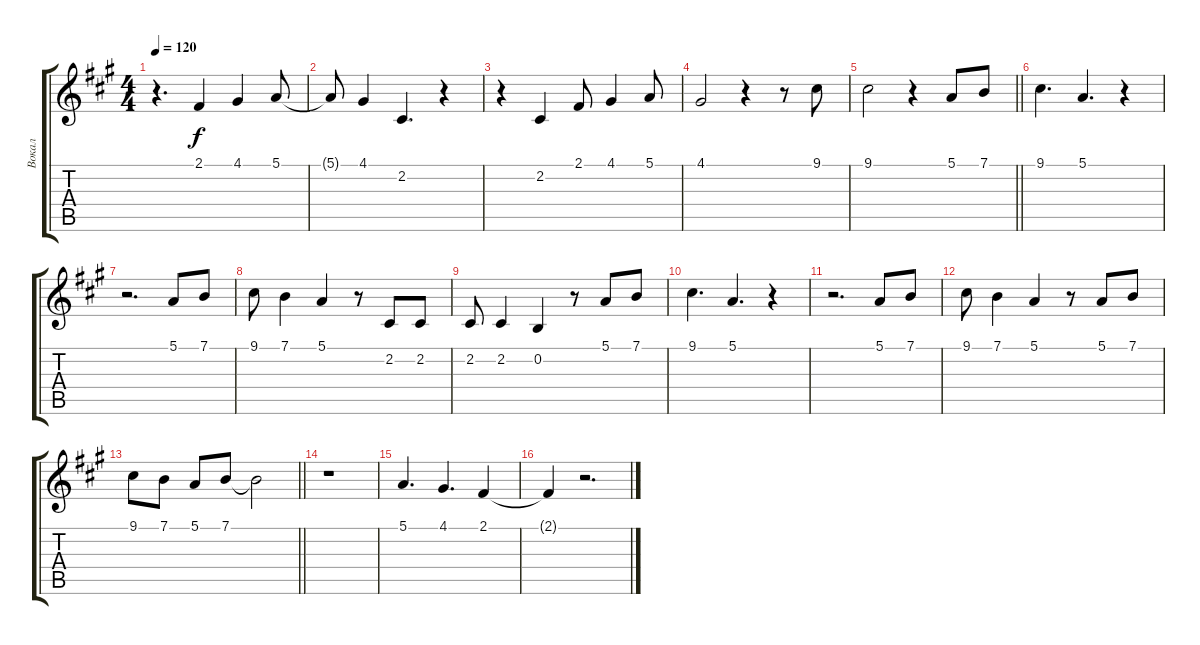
\track ("Вокал" "Вокал") {instrument oboe}
\staff {score tabs}
\tuning (E4 B3 G3 D3 A2 E2) {hide}
\ts (4 4)
\tempo 120
\clef g2
\ks a
r.4{d dy f} 2.1.4 4.1.4 5.1.8 |
5.1{t}.8 4.1.4 2.2.4{d} r.4 |
r.4 2.2.4 2.1.8 4.1.4 5.1.8 |
4.1.2 r.4 r.8 9.1.8 |
\barLineRight lightlight
9.1.2 r.4 5.1.8 7.1.8 |
9.1.4{d} 5.1.4{d} r.4 |
r.2{d} 5.1.8 7.1.8 |
9.1.8 7.1.4 5.1.4 r.8 2.2.8 2.2.8 |
2.2.8 2.2.4 0.2.4 r.8 5.1.8 7.1.8 |
9.1.4{d} 5.1.4{d} r.4 |
r.2{d} 5.1.8 7.1.8 |
9.1.8 7.1.4 5.1.4 r.8 5.1.8 7.1.8 |
\barLineRight lightlight
9.1.8 7.1.8 5.1.8 7.1.8 7.1{t}.2 |
r.1 |
5.1.4{d} 4.1.4{d} 2.1.4 |
2.1{t}.4 r.2{d}
